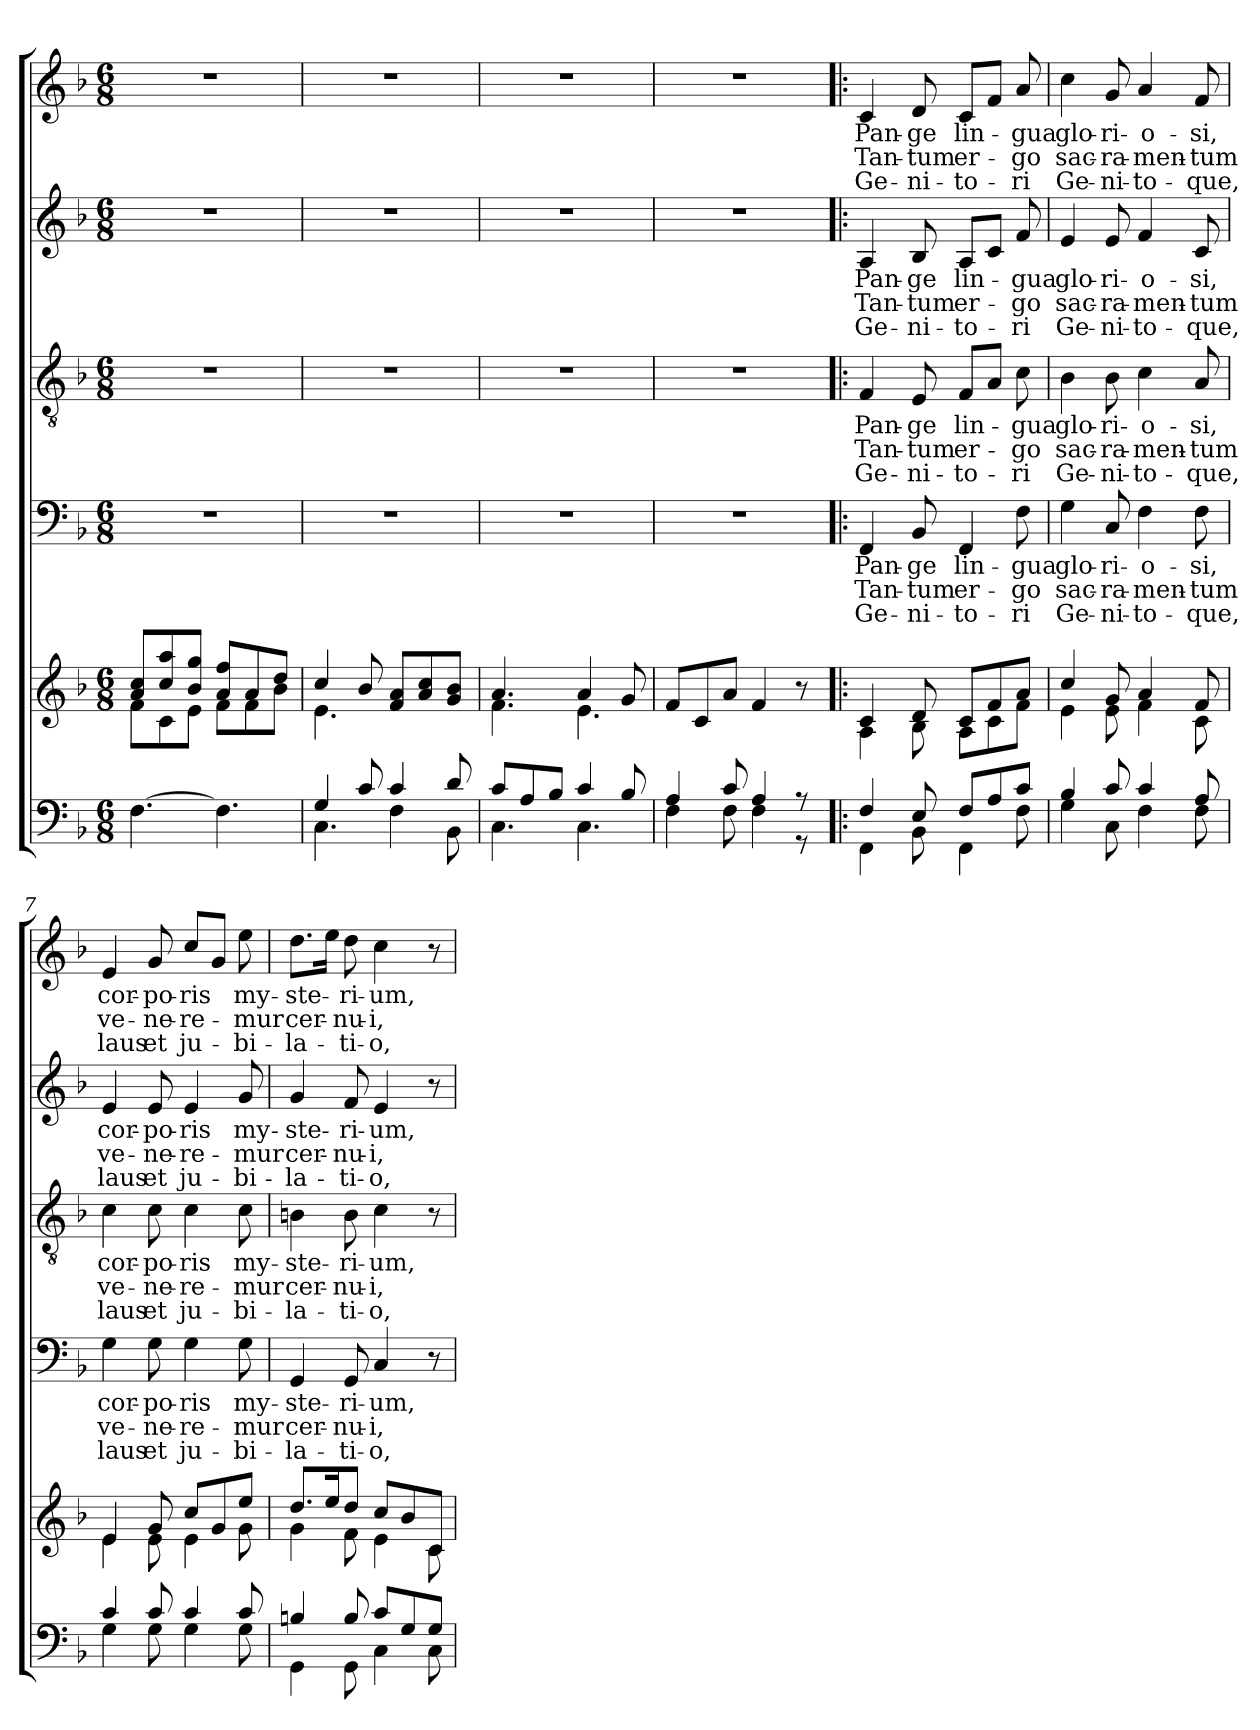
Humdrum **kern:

**kern	**kern	**kern	**text	**text	**text	**kern	**text	**text	**text	**kern	**text	**text	**text	**kern	**text	**text	**text
*part5	*part5	*part4	*part4	*part4	*part4	*part3	*part3	*part3	*part3	*part2	*part2	*part2	*part2	*part1	*part1	*part1	*part1
*staff6	*staff5	*staff4	*staff4	*staff4	*staff4	*staff3	*staff3	*staff3	*staff3	*staff2	*staff2	*staff2	*staff2	*staff1	*staff1	*staff1	*staff1
*clefF4	*clefG2	*clefF4	*	*	*	*clefGv2	*	*	*	*clefG2	*	*	*	*clefG2	*	*	*
*k[b-]	*k[b-]	*k[b-]	*	*	*	*k[b-]	*	*	*	*k[b-]	*	*	*	*k[b-]	*	*	*
*F:	*F:	*F:	*	*	*	*F:	*	*	*	*F:	*	*	*	*F:	*	*	*
*M6/8	*M6/8	*M6/8	*	*	*	*M6/8	*	*	*	*M6/8	*	*	*	*M6/8	*	*	*
=1	=1	=1	=1	=1	=1	=1	=1	=1	=1	=1	=1	=1	=1	=1	=1	=1	=1
*	*^	*	*	*	*	*	*	*	*	*	*	*	*	*	*	*	*
[4.F\	8a/ 8cc/L	8f\L	2.r	.	.	.	2.r	.	.	.	2.r	.	.	.	2.r	.	.	.
.	8cc/ 8aa/	8c\	.	.	.	.	.	.	.	.	.	.	.	.	.	.	.	.
.	8b-/ 8gg/J	8e\J	.	.	.	.	.	.	.	.	.	.	.	.	.	.	.	.
4.F\]	8a/ 8ff/L	8f\L	.	.	.	.	.	.	.	.	.	.	.	.	.	.	.	.
.	8a/	8f\	.	.	.	.	.	.	.	.	.	.	.	.	.	.	.	.
.	8dd/J	8b-\J	.	.	.	.	.	.	.	.	.	.	.	.	.	.	.	.
=2	=2	=2	=2	=2	=2	=2	=2	=2	=2	=2	=2	=2	=2	=2	=2	=2	=2	=2
*^	*	*	*	*	*	*	*	*	*	*	*	*	*	*	*	*	*	*
4G/	4.C\	4cc/	4.e\	2.r	.	.	.	2.r	.	.	.	2.r	.	.	.	2.r	.	.	.
8c/	.	8b-/	.	.	.	.	.	.	.	.	.	.	.	.	.	.	.	.	.
4c/	4F\	8f/ 8a/L	4.ryy	.	.	.	.	.	.	.	.	.	.	.	.	.	.	.	.
.	.	8a/ 8cc/	.	.	.	.	.	.	.	.	.	.	.	.	.	.	.	.	.
8d/	8BB-\	8g/ 8b-/J	.	.	.	.	.	.	.	.	.	.	.	.	.	.	.	.	.
=3	=3	=3	=3	=3	=3	=3	=3	=3	=3	=3	=3	=3	=3	=3	=3	=3	=3	=3	=3
8c/L	4.C\	4.a/	4.f\	2.r	.	.	.	2.r	.	.	.	2.r	.	.	.	2.r	.	.	.
8A/	.	.	.	.	.	.	.	.	.	.	.	.	.	.	.	.	.	.	.
8B-/J	.	.	.	.	.	.	.	.	.	.	.	.	.	.	.	.	.	.	.
4c/	4.C\	4a/	4.e\	.	.	.	.	.	.	.	.	.	.	.	.	.	.	.	.
8B-/	.	8g/	.	.	.	.	.	.	.	.	.	.	.	.	.	.	.	.	.
*	*	*v	*v	*	*	*	*	*	*	*	*	*	*	*	*	*	*	*	*
=4	=4	=4	=4	=4	=4	=4	=4	=4	=4	=4	=4	=4	=4	=4	=4	=4	=4	=4
4A/	4F\	8f/L	2.r	.	.	.	2.r	.	.	.	2.r	.	.	.	2.r	.	.	.
.	.	8c/	.	.	.	.	.	.	.	.	.	.	.	.	.	.	.	.
8c/	8F\	8a/J	.	.	.	.	.	.	.	.	.	.	.	.	.	.	.	.
4A/	4F\	4f/	.	.	.	.	.	.	.	.	.	.	.	.	.	.	.	.
8r	8r	8r	.	.	.	.	.	.	.	.	.	.	.	.	.	.	.	.
=5!|:	=5!|:	=5!|:	=5!|:	=5!|:	=5!|:	=5!|:	=5!|:	=5!|:	=5!|:	=5!|:	=5!|:	=5!|:	=5!|:	=5!|:	=5!|:	=5!|:	=5!|:	=5!|:
*	*	*^	*	*	*	*	*	*	*	*	*	*	*	*	*	*	*	*
!	!	!	!	!	!LO:LY:b	!LO:LY:b	!LO:LY:b	!	!LO:LY:b	!LO:LY:b	!LO:LY:b	!	!LO:LY:b	!LO:LY:b	!LO:LY:b	!	!LO:LY:b	!LO:LY:b	!LO:LY:b
4F/	4FF\	4c/	4A\	4FF/	Pan-	Tan-	Ge-	4F/	Pan-	Tan-	Ge-	4A/	Pan-	Tan-	Ge-	4c/	Pan-	Tan-	Ge-
!	!	!	!	!	!LO:LY:b	!LO:LY:b	!LO:LY:b	!	!LO:LY:b	!LO:LY:b	!LO:LY:b	!	!LO:LY:b	!LO:LY:b	!LO:LY:b	!	!LO:LY:b	!LO:LY:b	!LO:LY:b
8E/	8BB-\	8d/	8B-\	8BB-/	-ge	-tum	-ni-	8E/	-ge	-tum	-ni-	8B-/	-ge	-tum	-ni-	8d/	-ge	-tum	-ni-
!	!	!	!	!	!LO:LY:b	!LO:LY:b	!LO:LY:b	!	!LO:LY:b	!LO:LY:b	!LO:LY:b	!	!LO:LY:b	!LO:LY:b	!LO:LY:b	!	!LO:LY:b	!LO:LY:b	!LO:LY:b
8F/L	4FF\	8c/L	8A\L	4FF/	lin-	er-	-to-	8F/L	lin-	er-	-to-	8A/L	lin-	er-	-to-	8c/L	lin-	er-	-to-
8A/	.	8f/	8c\	.	.	.	.	8A/J	.	.	.	8c/J	.	.	.	8f/J	.	.	.
!	!	!	!	!	!LO:LY:b	!LO:LY:b	!LO:LY:b	!	!LO:LY:b	!LO:LY:b	!LO:LY:b	!	!LO:LY:b	!LO:LY:b	!LO:LY:b	!	!LO:LY:b	!LO:LY:b	!LO:LY:b
8c/J	8F\	8a/J	8f\J	8F\	-gua	-go	-ri	8c\	-gua	-go	-ri	8f/	-gua	-go	-ri	8a/	-gua	-go	-ri
=6	=6	=6	=6	=6	=6	=6	=6	=6	=6	=6	=6	=6	=6	=6	=6	=6	=6	=6	=6
!	!	!	!	!	!LO:LY:b	!LO:LY:b	!LO:LY:b	!	!LO:LY:b	!LO:LY:b	!LO:LY:b	!	!LO:LY:b	!LO:LY:b	!LO:LY:b	!	!LO:LY:b	!LO:LY:b	!LO:LY:b
4B-/	4G\	4cc/	4e\	4G\	glo-	sac-	Ge-	4B-\	glo-	sac-	Ge-	4e/	glo-	sac-	Ge-	4cc\	glo-	sac-	Ge-
!	!	!	!	!	!LO:LY:b	!LO:LY:b	!LO:LY:b	!	!LO:LY:b	!LO:LY:b	!LO:LY:b	!	!LO:LY:b	!LO:LY:b	!LO:LY:b	!	!LO:LY:b	!LO:LY:b	!LO:LY:b
8c/	8C\	8g/	8e\	8C/	-ri-	-ra-	-ni-	8B-\	-ri-	-ra-	-ni-	8e/	-ri-	-ra-	-ni-	8g/	-ri-	-ra-	-ni-
!	!	!	!	!	!LO:LY:b	!LO:LY:b	!LO:LY:b	!	!LO:LY:b	!LO:LY:b	!LO:LY:b	!	!LO:LY:b	!LO:LY:b	!LO:LY:b	!	!LO:LY:b	!LO:LY:b	!LO:LY:b
4c/	4F\	4a/	4f\	4F\	-o-	-men-	-to-	4c\	-o-	-men-	-to-	4f/	-o-	-men-	-to-	4a/	-o-	-men-	-to-
!	!	!	!	!	!LO:LY:b	!LO:LY:b	!LO:LY:b	!	!LO:LY:b	!LO:LY:b	!LO:LY:b	!	!LO:LY:b	!LO:LY:b	!LO:LY:b	!	!LO:LY:b	!LO:LY:b	!LO:LY:b
8A/	8F\	8f/	8c\	8F\	-si,	-tum	-que,	8A/	-si,	-tum	-que,	8c/	-si,	-tum	-que,	8f/	-si,	-tum	-que,
!!LO:LB:g=z
=7	=7	=7	=7	=7	=7	=7	=7	=7	=7	=7	=7	=7	=7	=7	=7	=7	=7	=7	=7
!	!	!	!	!	!LO:LY:b	!LO:LY:b	!LO:LY:b	!	!LO:LY:b	!LO:LY:b	!LO:LY:b	!	!LO:LY:b	!LO:LY:b	!LO:LY:b	!	!LO:LY:b	!LO:LY:b	!LO:LY:b
4c/	4G\	4e/	4e\	4G\	cor-	ve-	laus	4c\	cor-	ve-	laus	4e/	cor-	ve-	laus	4e/	cor-	ve-	laus
!	!	!	!	!	!LO:LY:b	!LO:LY:b	!LO:LY:b	!	!LO:LY:b	!LO:LY:b	!LO:LY:b	!	!LO:LY:b	!LO:LY:b	!LO:LY:b	!	!LO:LY:b	!LO:LY:b	!LO:LY:b
8c/	8G\	8g/	8e\	8G\	-po-	-ne-	et	8c\	-po-	-ne-	et	8e/	-po-	-ne-	et	8g/	-po-	-ne-	et
!	!	!	!	!	!LO:LY:b	!LO:LY:b	!LO:LY:b	!	!LO:LY:b	!LO:LY:b	!LO:LY:b	!	!LO:LY:b	!LO:LY:b	!LO:LY:b	!	!LO:LY:b	!LO:LY:b	!LO:LY:b
4c/	4G\	8cc/L	4e\	4G\	-ris	-re-	ju-	4c\	-ris	-re-	ju-	4e/	-ris	-re-	ju-	8cc/L	-ris	-re-	ju-
.	.	8g/	.	.	.	.	.	.	.	.	.	.	.	.	.	8g/J	.	.	.
!	!	!	!	!	!LO:LY:b	!LO:LY:b	!LO:LY:b	!	!LO:LY:b	!LO:LY:b	!LO:LY:b	!	!LO:LY:b	!LO:LY:b	!LO:LY:b	!	!LO:LY:b	!LO:LY:b	!LO:LY:b
8c/	8G\	8ee/J	8g\	8G\	my-	-mur	-bi-	8c\	my-	-mur	-bi-	8g/	my-	-mur	-bi-	8ee\	my-	-mur	-bi-
=8	=8	=8	=8	=8	=8	=8	=8	=8	=8	=8	=8	=8	=8	=8	=8	=8	=8	=8	=8
!	!	!	!	!	!LO:LY:b	!LO:LY:b	!LO:LY:b	!	!LO:LY:b	!LO:LY:b	!LO:LY:b	!	!LO:LY:b	!LO:LY:b	!LO:LY:b	!	!LO:LY:b	!LO:LY:b	!LO:LY:b
4Bn/	4GG\	8.dd/L	4g\	4GG/	-ste-	cer-	-la-	4Bn\	-ste-	cer-	-la-	4g/	-ste-	cer-	-la-	8.dd\L	-ste-	cer-	-la-
.	.	16ee/k	.	.	.	.	.	.	.	.	.	.	.	.	.	16ee\Jk	.	.	.
!	!	!	!	!	!LO:LY:b	!LO:LY:b	!LO:LY:b	!	!LO:LY:b	!LO:LY:b	!LO:LY:b	!	!LO:LY:b	!LO:LY:b	!LO:LY:b	!	!LO:LY:b	!LO:LY:b	!LO:LY:b
8B/	8GG\	8dd/J	8f\	8GG/	-ri-	-nu-	-ti-	8B\	-ri-	-nu-	-ti-	8f/	-ri-	-nu-	-ti-	8dd\	-ri-	-nu-	-ti-
!	!	!	!	!	!LO:LY:b	!LO:LY:b	!LO:LY:b	!	!LO:LY:b	!LO:LY:b	!LO:LY:b	!	!LO:LY:b	!LO:LY:b	!LO:LY:b	!	!LO:LY:b	!LO:LY:b	!LO:LY:b
8c/L	4C\	8cc/L	4e\	4C/	-um,	-i,	-o,	4c\	-um,	-i,	-o,	4e/	-um,	-i,	-o,	4cc\	-um,	-i,	-o,
8G/	.	8b-/	.	.	.	.	.	.	.	.	.	.	.	.	.	.	.	.	.
8G/J	8C\	8c/J	8c\	8r	.	.	.	8r	.	.	.	8r	.	.	.	8r	.	.	.
*v	*v	*	*	*	*	*	*	*	*	*	*	*	*	*	*	*	*	*	*
*	*v	*v	*	*	*	*	*	*	*	*	*	*	*	*	*	*	*	*
=	=	=	=	=	=	=	=	=	=	=	=	=	=	=	=	=	=
*-	*-	*-	*-	*-	*-	*-	*-	*-	*-	*-	*-	*-	*-	*-	*-	*-	*-
